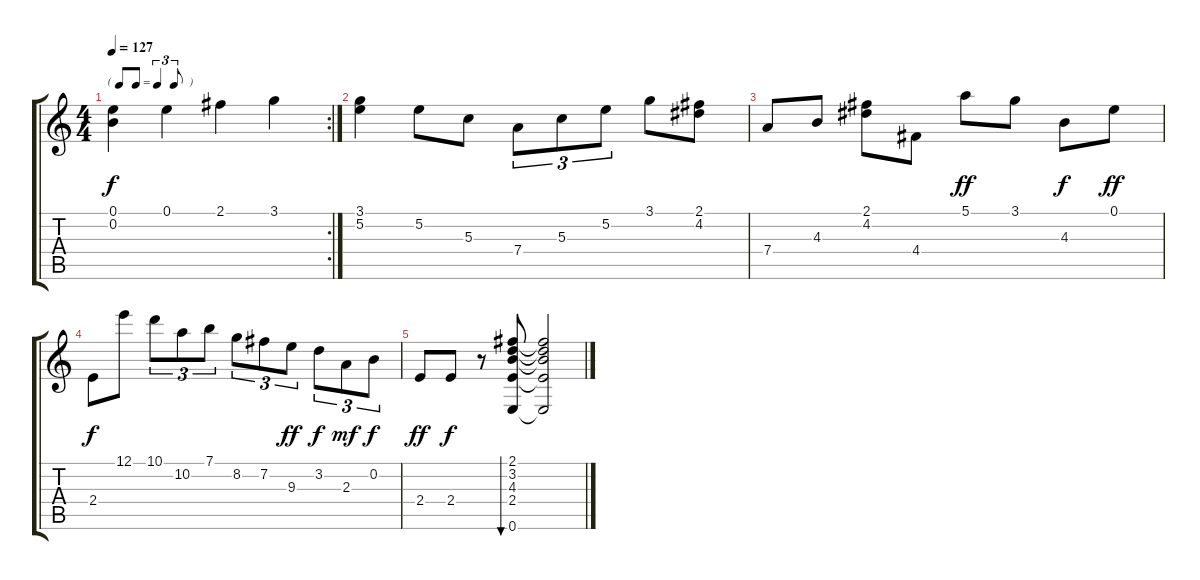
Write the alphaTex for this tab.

\track "" {instrument acousticguitarnylon}
\staff {score tabs}
\tuning (E4 B3 G3 D3 A2 E2) {hide}
\rc 2
\ts (4 4)
\tf triplet8th
\tempo 127
\clef g2
\ks c
(0.1 0.2).4{dy f} 0.1.4 2.1.4 3.1.4 |
(3.1 5.2).4 5.2.8 5.3.8 7.4.8{tu (3 2)} 5.3.8{tu (3 2)} 5.2.8{tu (3 2)} 3.1.8 (2.1 4.2).8 |
7.4.8 4.3.8 (2.1 4.2).8 4.4.8 5.1.8{dy ff} 3.1.8 4.3.8{dy f} 0.1.8{dy ff} |
2.4.8{dy f} 12.1.8 10.1.8{tu (3 2)} 10.2.8{tu (3 2)} 7.1.8{tu (3 2)} 8.2.8{tu (3 2)} 7.2.8{tu (3 2)} 9.3.8{tu (3 2) dy ff} 3.2.8{tu (3 2) dy f} 2.3.8{tu (3 2) dy mf} 0.2.8{tu (3 2) dy f} |
2.4.8{dy ff} 2.4.8{dy f} r.8 (2.1 3.2 4.3 2.4 0.6).8{bu 60} (2.1{t} 3.2{t} 4.3{t} 2.4{t} 0.6{t}).2
